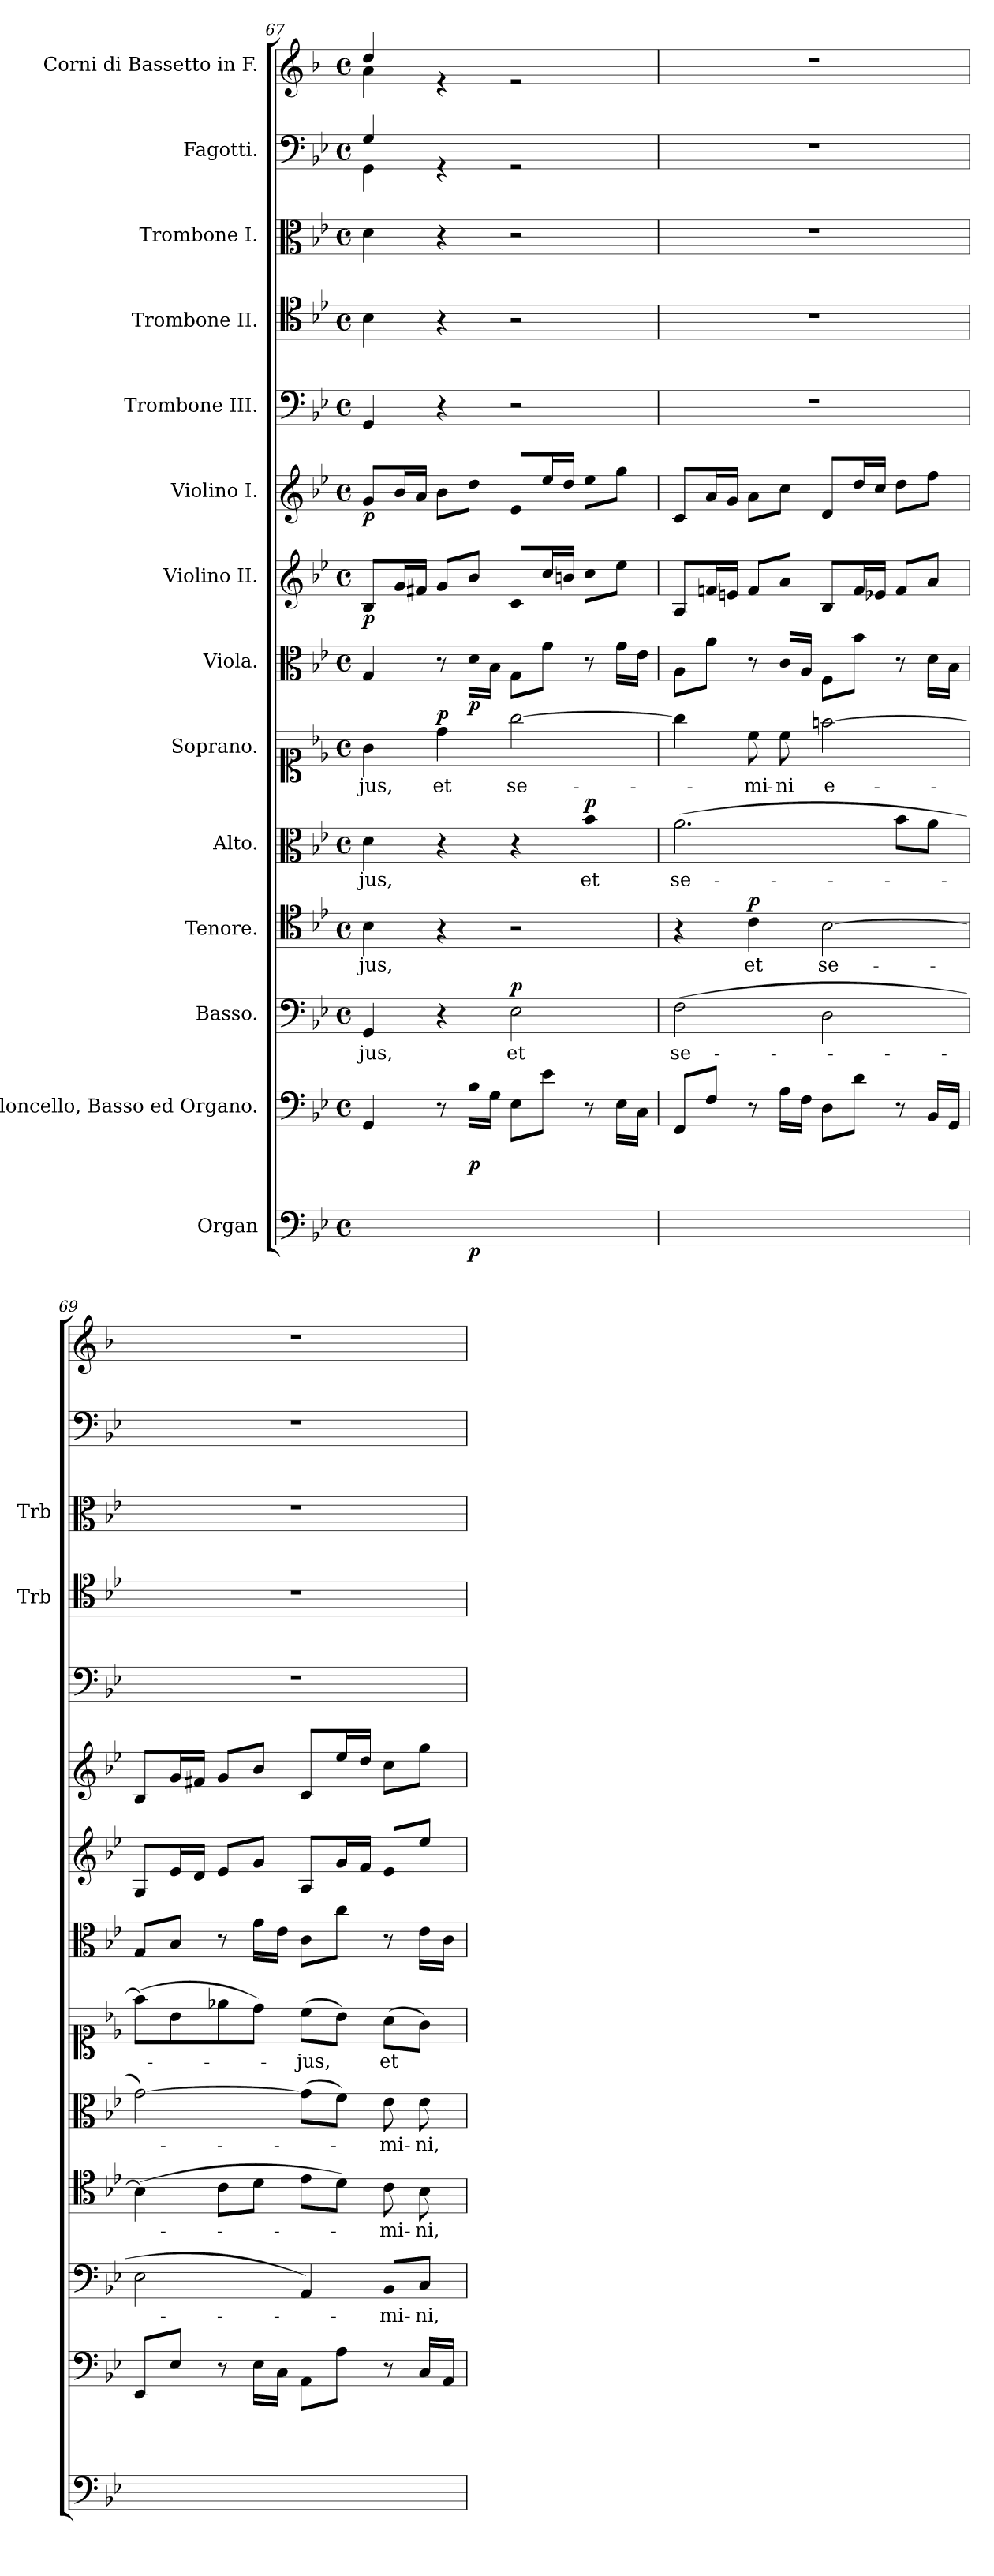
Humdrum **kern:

**kern	**dynam	**kern	**dynam	**kern	**text	**dynam	**kern	**text	**dynam	**kern	**text	**dynam	**kern	**text	**dynam	**kern	**dynam	**kern	**dynam	**kern	**dynam	**kern	**kern	**kern	**kern	**kern
*part14	*part14	*part13	*part13	*part12	*part12	*part12	*part11	*part11	*part11	*part10	*part10	*part10	*part9	*part9	*part9	*part8	*part8	*part7	*part7	*part6	*part6	*part5	*part4	*part3	*part2	*part1
*staff14	*staff14	*staff13	*staff13	*staff12	*staff12	*staff12	*staff11	*staff11	*staff11	*staff10	*staff10	*staff10	*staff9	*staff9	*staff9	*staff8	*staff8	*staff7	*staff7	*staff6	*staff6	*staff5	*staff4	*staff3	*staff2	*staff1
*I"Organ	*	*I"Violoncello, Basso ed Organo.	*	*I"Basso.	*	*	*I"Tenore.	*	*	*I"Alto.	*	*	*I"Soprano.	*	*	*I"Viola.	*	*I"Violino II.	*	*I"Violino I.	*	*I"Trombone III.	*I"Trombone II.	*I"Trombone I.	*I"Fagotti.	*I"Corni di Bassetto in F.
*	*	*	*	*	*	*	*	*	*	*	*	*	*	*	*	*	*	*	*	*	*	*	*I'Trb	*I'Trb	*	*
*clefF4	*	*clefF4	*	*clefF4	*	*	*clefC4	*	*	*clefC3	*	*	*clefC1	*	*	*clefC3	*	*clefG2	*	*clefG2	*	*clefF4	*clefC4	*clefC3	*clefF4	*clefG2
*	*	*	*	*	*	*	*	*	*	*	*	*	*	*	*	*	*	*	*	*	*	*	*	*	*	*ITrd4c7
*k[b-e-]	*	*k[b-e-]	*	*k[b-e-]	*	*	*k[b-e-]	*	*	*k[b-e-]	*	*	*k[b-e-]	*	*	*k[b-e-]	*	*k[b-e-]	*	*k[b-e-]	*	*k[b-e-]	*k[b-e-]	*k[b-e-]	*k[b-e-]	*k[b-e-]
*M4/4	*	*M4/4	*	*M4/4	*	*	*M4/4	*	*	*M4/4	*	*	*M4/4	*	*	*M4/4	*	*M4/4	*	*M4/4	*	*M4/4	*M4/4	*M4/4	*M4/4	*M4/4
*met(c)	*	*met(c)	*	*met(c)	*	*	*met(c)	*	*	*met(c)	*	*	*met(c)	*	*	*met(c)	*	*met(c)	*	*met(c)	*	*met(c)	*met(c)	*met(c)	*met(c)	*met(c)
=67	=67	=67	=67	=67	=67	=67	=67	=67	=67	=67	=67	=67	=67	=67	=67	=67	=67	=67	=67	=67	=67	=67	=67	=67	=67	=67
*^	*	*^	*	*	*	*	*	*	*	*	*	*	*	*	*	*	*	*	*	*	*	*	*	*	*	*
!	!	!	!	!	!	!	!LO:LY:b	!	!	!LO:LY:b	!	!	!LO:LY:b	!	!	!LO:LY:b	!	!	!	!	!LO:DY:b	!	!LO:DY:b	!	!	!	!	!
*	*	*	*	*	*	*	*	*	*	*	*	*	*	*	*	*	*	*	*	*	*	*	*	*	*	*	*^	*^
4B-\yy 4d\yy 4g\yy	4GGG/yy	.	4GG/	4GGG/yy	.	4GG/	-jus,	.	4B-\	-jus,	.	4d\	-jus,	.	4g\	-jus,	.	4G/	.	8B-/L	p	8g/L	p	4GG/	4B-\	4d\	4G/	4GG\	4g/	4d\
.	.	.	.	.	.	.	.	.	.	.	.	.	.	.	.	.	.	.	.	16g/L	.	16b-/L	.	.	.	.	.	.	.	.
.	.	.	.	.	.	.	.	.	.	.	.	.	.	.	.	.	.	.	.	16f#X/JJ	.	16a/JJ	.	.	.	.	.	.	.	.
!	!	!	!	!	!	!	!	!	!	!	!	!	!	!	!	!LO:LY:b	!LO:DY:a	!	!	!	!	!	!	!	!	!	!	!	!	!
8ryy	8ryy	.	8r	8ryy	.	4r	.	.	4r	.	.	4r	.	.	4dd\	et	p	8r	.	8g/L	.	8b-\L	.	4r	4r	4r	4rGG	2.ryy	4re	2.ryy
!	!	!LO:DY:b	!	!	!LO:DY:b	!	!	!	!	!	!	!	!	!	!	!	!	!	!LO:DY:b	!	!	!	!	!	!	!	!	!	!	!
8B-\yy 8d\yy 8g\yy	16BB-/LLyy	p	16B-\LL	16BB-\LLyy	p	.	.	.	.	.	.	.	.	.	.	.	.	16d\LL	p	8b-/J	.	8dd\J	.	.	.	.	.	.	.	.
.	16GG/JJyy	.	16G\JJ	16GG\JJyy	.	.	.	.	.	.	.	.	.	.	.	.	.	16B-\JJ	.	.	.	.	.	.	.	.	.	.	.	.
!	!	!	!	!	!	!	!LO:LY:b	!LO:DY:a	!	!	!	!	!	!	!	!LO:LY:b	!	!	!	!	!	!	!	!	!	!	!	!	!	!
2c\yy 2e-\yy 2g\yy	8EE-/Lyy	.	8E-\L	8EE-\Lyy	.	2E-\	et	p	2r	.	.	4r	.	.	[2gg\	se-	.	8G\L	.	8c/L	.	8e-/L	.	2r	2r	2r	2rGG	.	2re	.
.	8E-/Jyy	.	8e-\J	8E-\Jyy	.	.	.	.	.	.	.	.	.	.	.	.	.	8g\J	.	16cc/L	.	16ee-/L	.	.	.	.	.	.	.	.
.	.	.	.	.	.	.	.	.	.	.	.	.	.	.	.	.	.	.	.	16bn/JJ	.	16dd/JJ	.	.	.	.	.	.	.	.
!	!	!	!	!	!	!	!	!	!	!	!	!	!LO:LY:b	!LO:DY:a	!	!	!	!	!	!	!	!	!	!	!	!	!	!	!	!
.	8ryy	.	8r	8ryy	.	.	.	.	.	.	.	4b-\	et	p	.	.	.	8r	.	8cc\L	.	8ee-\L	.	.	.	.	.	.	.	.
.	16EE-/LLyy	.	16E-\LL	16EE-\LLyy	.	.	.	.	.	.	.	.	.	.	.	.	.	16g\LL	.	8ee-\J	.	8gg\J	.	.	.	.	.	.	.	.
.	16CC/JJyy	.	16C\JJ	16CC\JJyy	.	.	.	.	.	.	.	.	.	.	.	.	.	16e-\JJ	.	.	.	.	.	.	.	.	.	.	.	.
*	*	*	*	*	*	*	*	*	*	*	*	*	*	*	*	*	*	*	*	*	*	*	*	*	*	*	*v	*v	*	*
*	*	*	*	*	*	*	*	*	*	*	*	*	*	*	*	*	*	*	*	*	*	*	*	*	*	*	*	*v	*v
!!LO:PB:g=z
=68	=68	=68	=68	=68	=68	=68	=68	=68	=68	=68	=68	=68	=68	=68	=68	=68	=68	=68	=68	=68	=68	=68	=68	=68	=68	=68	=68	=68
!	!	!	!	!	!	!	!LO:LY:b	!	!	!	!	!	!LO:LY:b	!	!	!	!	!	!	!	!	!	!	!	!	!	!	!
2c\yy 2f\yy 2an\yy	8FFF/Lyy	.	8FF/L	8FFF/Lyy	.	(>2F\	se-	.	4r	.	.	(>2.a\	se-	.	4gg\]	.	.	8A\L	.	8A/L	.	8c/L	.	1r	1r	1r	1r	1r
.	8FF/Jyy	.	8F/J	8FF/Jyy	.	.	.	.	.	.	.	.	.	.	.	.	.	8a\J	.	16fn/L	.	16a/L	.	.	.	.	.	.
.	.	.	.	.	.	.	.	.	.	.	.	.	.	.	.	.	.	.	.	16en/JJ	.	16g/JJ	.	.	.	.	.	.
!	!	!	!	!	!	!	!	!	!	!LO:LY:b	!LO:DY:a	!	!	!	!	!LO:LY:b	!	!	!	!	!	!	!	!	!	!	!	!
.	8ryy	.	8r	8ryy	.	.	.	.	4c\	et	p	.	.	.	8cc\	-mi-	.	8r	.	8f/L	.	8a\L	.	.	.	.	.	.
!	!	!	!	!	!	!	!	!	!	!	!	!	!	!	!	!LO:LY:b	!	!	!	!	!	!	!	!	!	!	!	!
.	16AA/LLyy	.	16A\LL	16AA\LLyy	.	.	.	.	.	.	.	.	.	.	8cc\	-ni	.	16c/LL	.	8a/J	.	8cc\J	.	.	.	.	.	.
.	16FF/JJyy	.	16F\JJ	16FF\JJyy	.	.	.	.	.	.	.	.	.	.	.	.	.	16A/JJ	.	.	.	.	.	.	.	.	.	.
!	!	!	!	!	!	!	!	!	!	!LO:LY:b	!	!	!	!	!	!LO:LY:b	!	!	!	!	!	!	!	!	!	!	!	!
2d\yy 2f\yy 2b-\yy	8DD/Lyy	.	8D\L	8DD\Lyy	.	2D\	.	.	[2B-\	se-	.	.	.	.	[2ffn\	e-	.	8F\L	.	8B-/L	.	8d/L	.	.	.	.	.	.
.	8D/Jyy	.	8d\J	8D\Jyy	.	.	.	.	.	.	.	.	.	.	.	.	.	8b-\J	.	16f/L	.	16dd/L	.	.	.	.	.	.
.	.	.	.	.	.	.	.	.	.	.	.	.	.	.	.	.	.	.	.	16e-X/JJ	.	16cc/JJ	.	.	.	.	.	.
.	8ryy	.	8r	8ryy	.	.	.	.	.	.	.	8b-\L	.	.	.	.	.	8r	.	8f/L	.	8dd\L	.	.	.	.	.	.
.	16BBB-/LLyy	.	16BB-/LL	16BBB-/LLyy	.	.	.	.	.	.	.	8a\J	.	.	.	.	.	16d\LL	.	8a/J	.	8ff\J	.	.	.	.	.	.
.	16GGG/JJyy	.	16GG/JJ	16GGG/JJyy	.	.	.	.	.	.	.	.	.	.	.	.	.	16B-\JJ	.	.	.	.	.	.	.	.	.	.
=69	=69	=69	=69	=69	=69	=69	=69	=69	=69	=69	=69	=69	=69	=69	=69	=69	=69	=69	=69	=69	=69	=69	=69	=69	=69	=69	=69	=69
!	!	!	!	!	!	!	!	!	!	!	!	!	!	!LO:DY:a	!	!	!	!	!	!	!	!	!	!	!	!	!	!
2e-\yy 2g\yy 2b-\yy	8EEE-/Lyy	.	8EE-/L	8EEE-/Lyy	.	2E-\	.	.	(>4B-\]	.	.	[2g\)	.	other-dynamics	(>8ff\L]	.	.	8G/L	.	8G/L	.	8B-/L	.	1r	1r	1r	1r	1r
.	8EE-/Jyy	.	8E-/J	8EE-/Jyy	.	.	.	.	.	.	.	.	.	.	8b-\	.	.	8B-/J	.	16e-/L	.	16g/L	.	.	.	.	.	.
.	.	.	.	.	.	.	.	.	.	.	.	.	.	.	.	.	.	.	.	16d/JJ	.	16f#X/JJ	.	.	.	.	.	.
.	8ryy	.	8r	8ryy	.	.	.	.	8c\L	.	.	.	.	.	8ee-X\	.	.	8r	.	8e-/L	.	8g/L	.	.	.	.	.	.
.	16EE-/LLyy	.	16E-\LL	16EE-\LLyy	.	.	.	.	8d\J	.	.	.	.	.	8dd\J)	.	.	16g\LL	.	8g/J	.	8b-/J	.	.	.	.	.	.
.	16CC/JJyy	.	16C\JJ	16CC\JJyy	.	.	.	.	.	.	.	.	.	.	.	.	.	16e-\JJ	.	.	.	.	.	.	.	.	.	.
!	!	!	!	!	!	!	!	!	!	!	!	!	!	!	!	!LO:LY:b	!	!	!	!	!	!	!	!	!	!	!	!
4A\yy 4c\yy 4e-\yy 4g\yy	8AAA/Lyy	.	8AA\L	8AAA\Lyy	.	4AA/)	.	.	8e-\L	.	.	(>8g\L]	.	.	(>8cc\L	jus,	.	8c\L	.	8A/L	.	8c/L	.	.	.	.	.	.
.	8AA/Jyy	.	8A\J	8AA\Jyy	.	.	.	.	8d\J)	.	.	8f\J)	.	.	8b-\J)	.	.	8cc\J	.	16g/L	.	16ee-/L	.	.	.	.	.	.
.	.	.	.	.	.	.	.	.	.	.	.	.	.	.	.	.	.	.	.	16f/JJ	.	16dd/JJ	.	.	.	.	.	.
!	!	!	!	!	!	!	!LO:LY:b	!	!	!LO:LY:b	!	!	!LO:LY:b	!	!	!LO:LY:b	!	!	!	!	!	!	!	!	!	!	!	!
8A\yy 8c\yy 8e-\yy 8b-\yyL	8ryy	.	8r	8ryy	.	8BB-/L	-mi-	.	8c\	mi-	.	8e-\	-mi-	.	(>8a\L	et	.	8r	.	8e-/L	.	8cc\L	.	.	.	.	.	.
!	!	!	!	!	!	!	!LO:LY:b	!	!	!LO:LY:b	!	!	!LO:LY:b	!	!	!	!	!	!	!	!	!	!	!	!	!	!	!
8c\yy 8e-\yy 8g\yyJ	16CC/LLyy	.	16C/LL	16CC/LLyy	.	8C/J	-ni,	.	8B-\	-ni,	.	8e-\	-ni,	.	8g\J)	.	.	16e-\LL	.	8ee-/J	.	8gg\J	.	.	.	.	.	.
.	16AAA/JJyy	.	16AA/JJ	16AAA/JJyy	.	.	.	.	.	.	.	.	.	.	.	.	.	16c\JJ	.	.	.	.	.	.	.	.	.	.
*v	*v	*	*	*	*	*	*	*	*	*	*	*	*	*	*	*	*	*	*	*	*	*	*	*	*	*	*	*
*	*	*v	*v	*	*	*	*	*	*	*	*	*	*	*	*	*	*	*	*	*	*	*	*	*	*	*	*
=	=	=	=	=	=	=	=	=	=	=	=	=	=	=	=	=	=	=	=	=	=	=	=	=	=	=
*-	*-	*-	*-	*-	*-	*-	*-	*-	*-	*-	*-	*-	*-	*-	*-	*-	*-	*-	*-	*-	*-	*-	*-	*-	*-	*-
